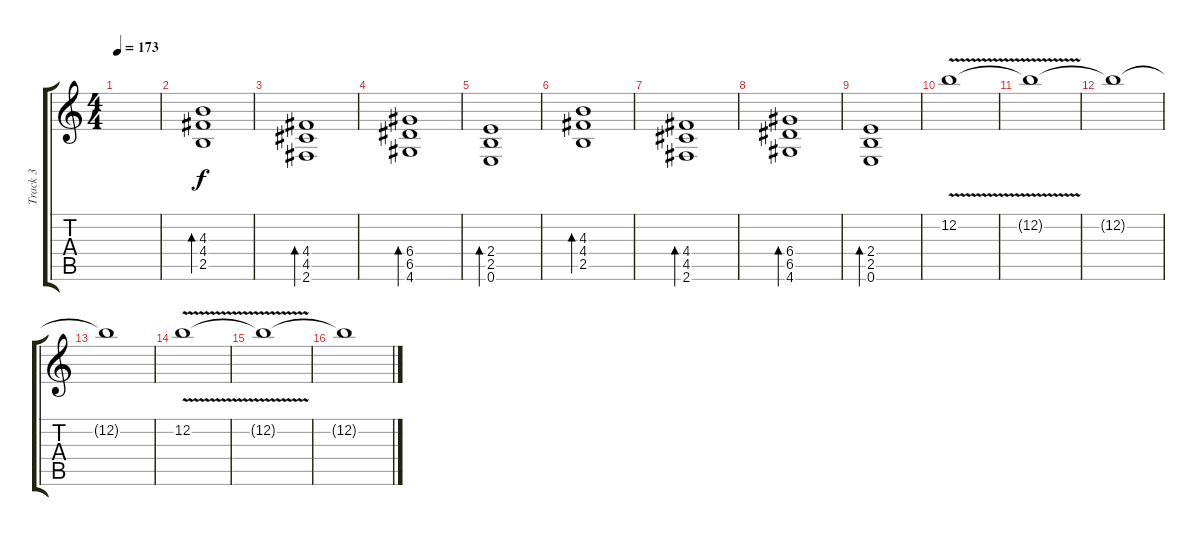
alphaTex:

\track ("Track 3" "Track 3") {instrument distortionguitar}
\staff {score tabs}
\tuning (E4 B3 G3 D3 A2 E2) {hide}
\ts (4 4)
\tempo 173
\clef g2
\ks c
|
(4.3 4.4 2.5).1{bd 60} |
(4.4 4.5 2.6).1{bd 60} |
(6.4 6.5 4.6).1{bd 60} |
(2.4 2.5 0.6).1{bd 60} |
(4.3 4.4 2.5).1{bd 60} |
(4.4 4.5 2.6).1{bd 60} |
(6.4 6.5 4.6).1{bd 60} |
(2.4 2.5 0.6).1{bd 60} |
12.2{v}.1 |
12.2{t}.1 |
12.2{t}.1 |
12.2{t}.1 |
12.2{v}.1 |
12.2{t}.1 |
12.2{t}.1
